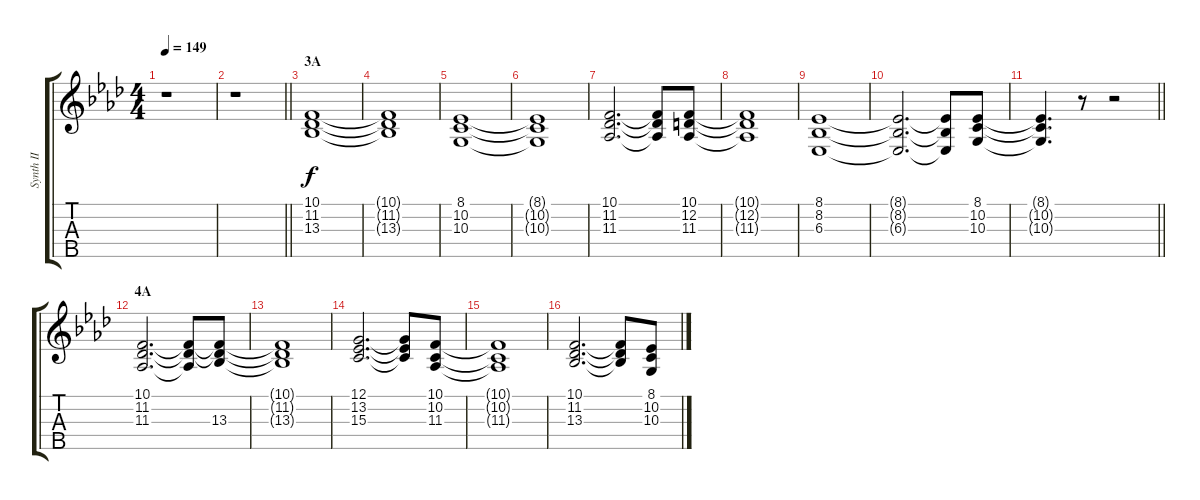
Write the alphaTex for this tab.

\track ("Synth II" "Synth II") {instrument pad2warm}
\staff {score tabs}
\tuning (G3 D3 A2 E2 B1) {hide}
\ts (4 4)
\tempo 149
\clef g2
\ks ab
r.1{dy f} |
\barLineRight lightlight
r.1 |
\section ("" "3A")
(10.1 11.2 13.3).1 |
(10.1{t} 11.2{t} 13.3{t}).1 |
(8.1 10.2 10.3).1 |
(8.1{t} 10.2{t} 10.3{t}).1 |
(10.1 11.2 11.3).2{d} (10.1{t} 11.2{t} 11.3{t}).8 (10.1 12.2 11.3).8 |
(10.1{t} 12.2{t} 11.3{t}).1 |
(8.1 8.2 6.3).1 |
(8.1{t} 8.2{t} 6.3{t}).2{d} (8.1{t} 8.2{t} 6.3{t}).8 (8.1 10.2 10.3).8 |
\barLineRight lightlight
(8.1{t} 10.2{t} 10.3{t}).4{d} r.8 r.2 |
\section ("" "4A")
(10.1 11.2 11.3).2{d} (10.1{t} 11.2{t} 11.3{t}).8 (10.1{t} 11.2{t} 13.3).8 |
(10.1{t} 11.2{t} 13.3{t}).1 |
(12.1 13.2 15.3).2{d} (12.1{t} 13.2{t} 15.3{t}).8 (10.1 10.2 11.3).8 |
(10.1{t} 10.2{t} 11.3{t}).1 |
(10.1 11.2 13.3).2{d} (10.1{t} 11.2{t} 13.3{t}).8 (8.1 10.2 10.3).8
